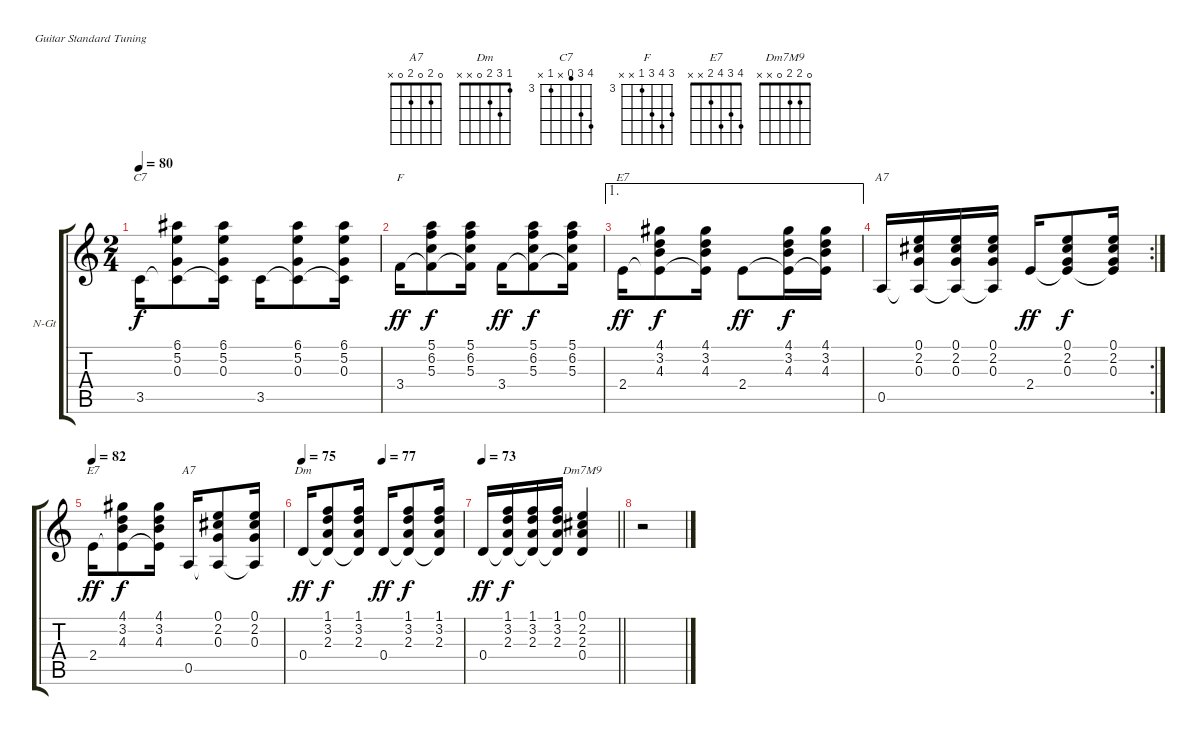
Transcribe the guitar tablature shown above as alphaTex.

\bracketExtendMode groupsimilarinstruments
\firstSystemTrackNameOrientation horizontal
\otherSystemsTrackNameOrientation horizontal
\track ("Piste 2" "N-Gt") {instrument acousticguitarnylon}
\staff {score tabs}
\tuning (E4 B3 G3 D3 A2 E2)
\chord ("A7" 0 2 0 2 0 x)
\chord ("Dm" 1 3 2 0 x x)
\chord ("C7" 6 5 2 x 3 x) {firstfret 3}
\chord ("F" 5 6 5 3 x x) {firstfret 3}
\chord ("E7" 4 3 4 2 x x)
\chord ("Dm7M9" 0 2 2 0 x x)
\ts (2 4)
\tempo 80
\clef g2
\ks c
3.5.16{ch "C7" dy f} (6.1 5.2 0.3 3.5{t}).8 (6.1 5.2 0.3 3.5{t}).16 3.5.16 (6.1 5.2 0.3 3.5{t}).8 (6.1 5.2 0.3 3.5{t}).16 |
3.4.16{ch "F" dy ff} (5.1 6.2 5.3 3.4{t}).8{dy f} (5.1 6.2 5.3 3.4{t}).16 3.4.16{dy ff} (5.1 6.2 5.3 3.4{t}).8{dy f} (5.1 6.2 5.3 3.4{t}).16 |
\ae 1
2.4.16{ch "E7" dy ff} (4.1 3.2 4.3 2.4{t}).8{dy f} (4.1 3.2 4.3 2.4{t}).16 2.4.8{dy ff} (4.1 3.2 4.3 2.4{t}).16{dy f} (4.1 3.2 4.3 2.4{t}).16 |
\rc 2
0.5.16{ch "A7"} (0.1 2.2 0.3 0.5{t}).16 (0.1 2.2 0.3 0.5{t}).16 (0.1 2.2 0.3 0.5{t}).16 2.4.16{dy ff} (0.1 2.2 0.3 2.4{t}).8{dy f} (0.1 2.2 0.3 2.4{t}).16 |
\tempo 82
2.4.16{ch "E7" dy ff} (4.1 3.2 4.3 2.4{t}).8{dy f} (4.1 3.2 4.3 2.4{t}).16 0.5.16{ch "A7"} (0.1 2.2 0.3 0.5{t}).8 (0.1 2.2 0.3 0.5{t}).16 |
\tempo 75
\tempo (77 0.5)
0.4.16{ch "Dm" dy ff} (1.1 3.2 2.3 0.4{t}).8{dy f} (1.1 3.2 2.3 0.4{t}).16 0.4.16{dy ff} (1.1 3.2 2.3 0.4{t}).8{dy f} (1.1 3.2 2.3 0.4{t}).16 |
\tempo 73
\barLineRight lightlight
0.4.16{dy ff} (1.1 3.2 2.3 0.4{t}).16{dy f} (1.1 3.2 2.3 0.4{t}).16 (1.1 3.2 2.3 0.4{t}).16 (0.1 2.2 2.3 0.4).4{ch "Dm7M9"} |
r.2
